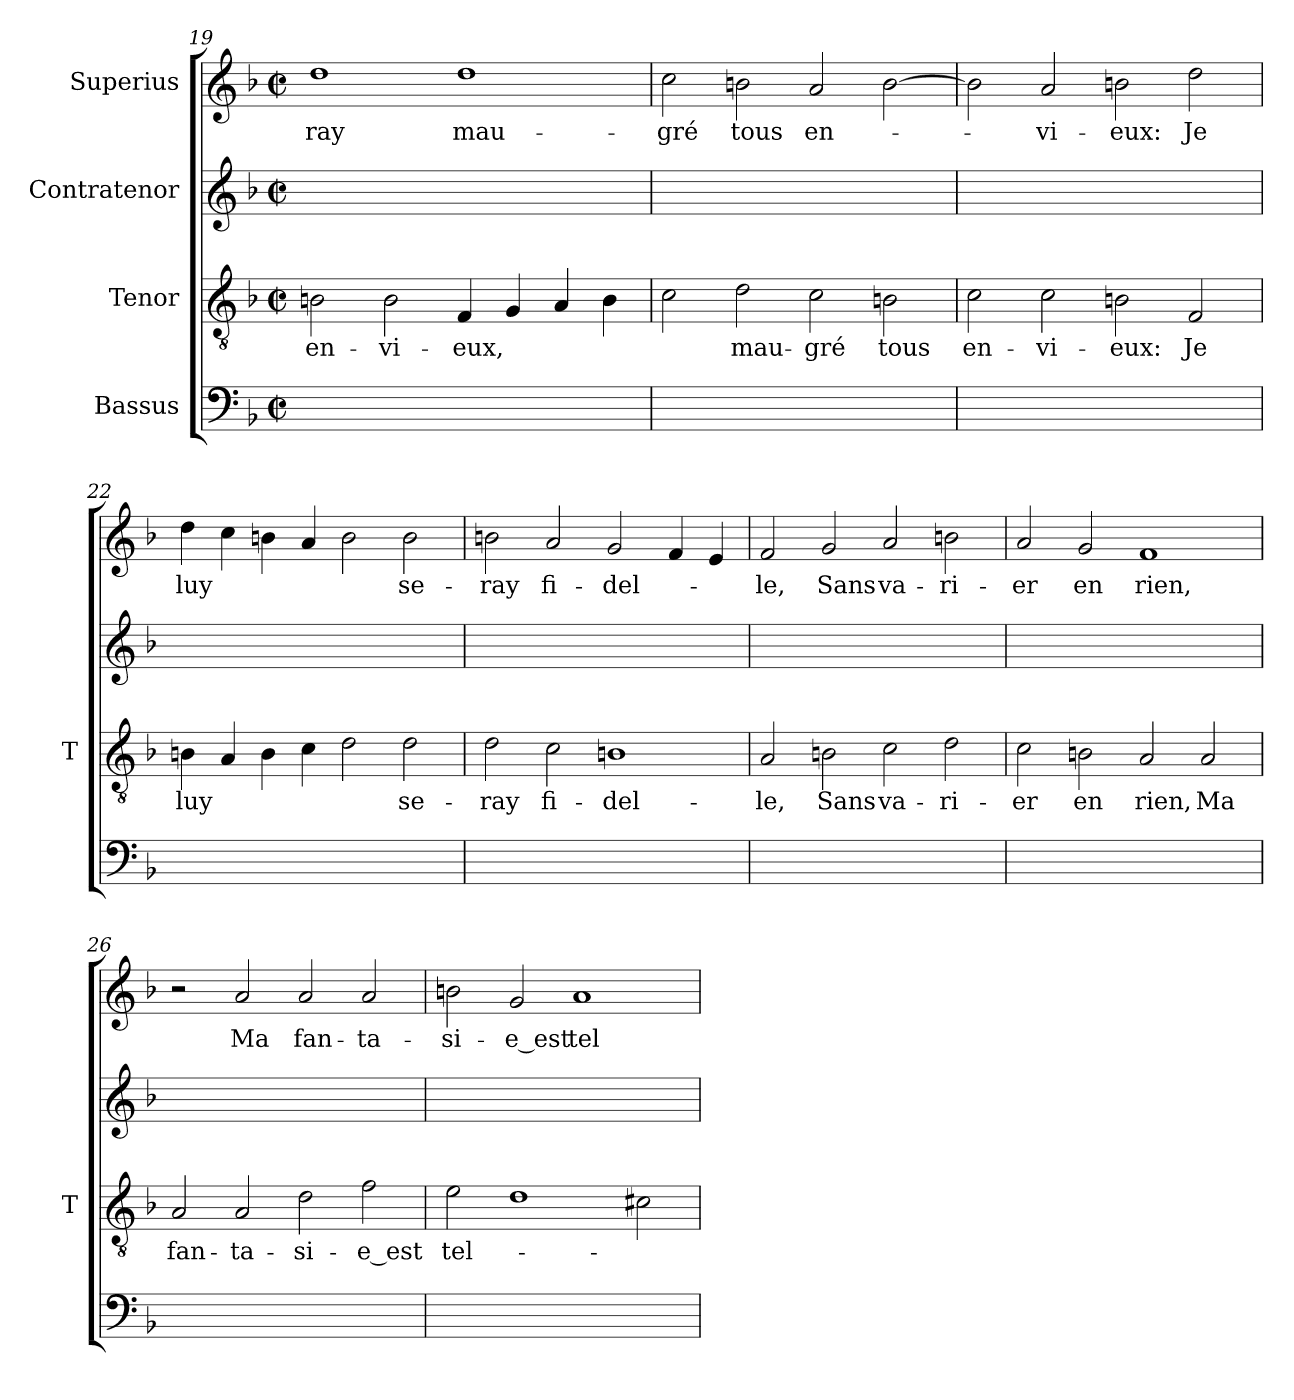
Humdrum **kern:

**kern	**kern	**text	**kern	**kern	**text
*part4	*part3	*part3	*part2	*part1	*part1
*staff4	*staff3	*staff3	*staff2	*staff1	*staff1
*I"Bassus	*I"Tenor	*	*I"Contratenor	*I"Superius	*
*	*I'T	*	*	*	*
*clefF4	*clefGv2	*	*clefG2	*clefG2	*
*k[b-]	*k[b-]	*	*k[b-]	*k[b-]	*
*F:	*F:	*	*F:	*F:	*
*M2/2	*M2/2	*	*M2/2	*M2/2	*
*met(c|)	*met(c|)	*	*met(c|)	*met(c|)	*
=19	=19	=19	=19	=19	=19
1ryy	2B	en-	1ryy	1dd	-ray
.	2B	vi-	.	.	.
1ryy	4F	-eux,	1ryy	1dd	mau-
.	4G	.	.	.	.
.	4A	.	.	.	.
.	4B	.	.	.	.
=20	=20	=20	=20	=20	=20
1ryy	2c	.	1ryy	2cc	-gré
.	2d	mau-	.	2b	-tous
1ryy	2c	-gré	1ryy	2a	en-
.	2B	-tous	.	[2b	.
=21	=21	=21	=21	=21	=21
1ryy	2c	en-	1ryy	2b]	.
.	2c	vi-	.	2a	vi-
1ryy	2B	-eux:	1ryy	2b	-eux:
.	2F	-Je	.	2dd	-Je
=22	=22	=22	=22	=22	=22
1ryy	4B	-luy	1ryy	4dd	-luy
.	4A	.	.	4cc	.
.	4B	.	.	4b	.
.	4c	.	.	4a	.
1ryy	2d	.	1ryy	2b	.
.	2d	se-	.	2b	se-
=23	=23	=23	=23	=23	=23
1ryy	2d	-ray	1ryy	2b	-ray
.	2c	fi-	.	2a	fi-
1ryy	1B	del-	1ryy	2g	del-
.	.	.	.	4f	.
.	.	.	.	4e	.
=24	=24	=24	=24	=24	=24
1ryy	2A	-le,	1ryy	2f	-le,
.	2B	-Sans	.	2g	-Sans
1ryy	2c	va-	1ryy	2a	va-
.	2d	ri-	.	2b	ri-
=25	=25	=25	=25	=25	=25
1ryy	2c	-er	1ryy	2a	-er
.	2B	-en	.	2g	-en
1ryy	2A	-rien,	1ryy	1f	-rien,
.	2A	-Ma	.	.	.
=26	=26	=26	=26	=26	=26
1ryy	2A	fan-	1ryy	2r	.
.	2A	ta-	.	2a	-Ma
1ryy	2d	si-	1ryy	2a	fan-
.	2f	-e_est	.	2a	ta-
=27	=27	=27	=27	=27	=27
1ryy	2e	tel-	1ryy	2b	si-
.	1d	.	.	2g	-e_est
1ryy	.	.	1ryy	1a	tel-
.	2c#X	.	.	.	.
=	=	=	=	=	=
*-	*-	*-	*-	*-	*-
